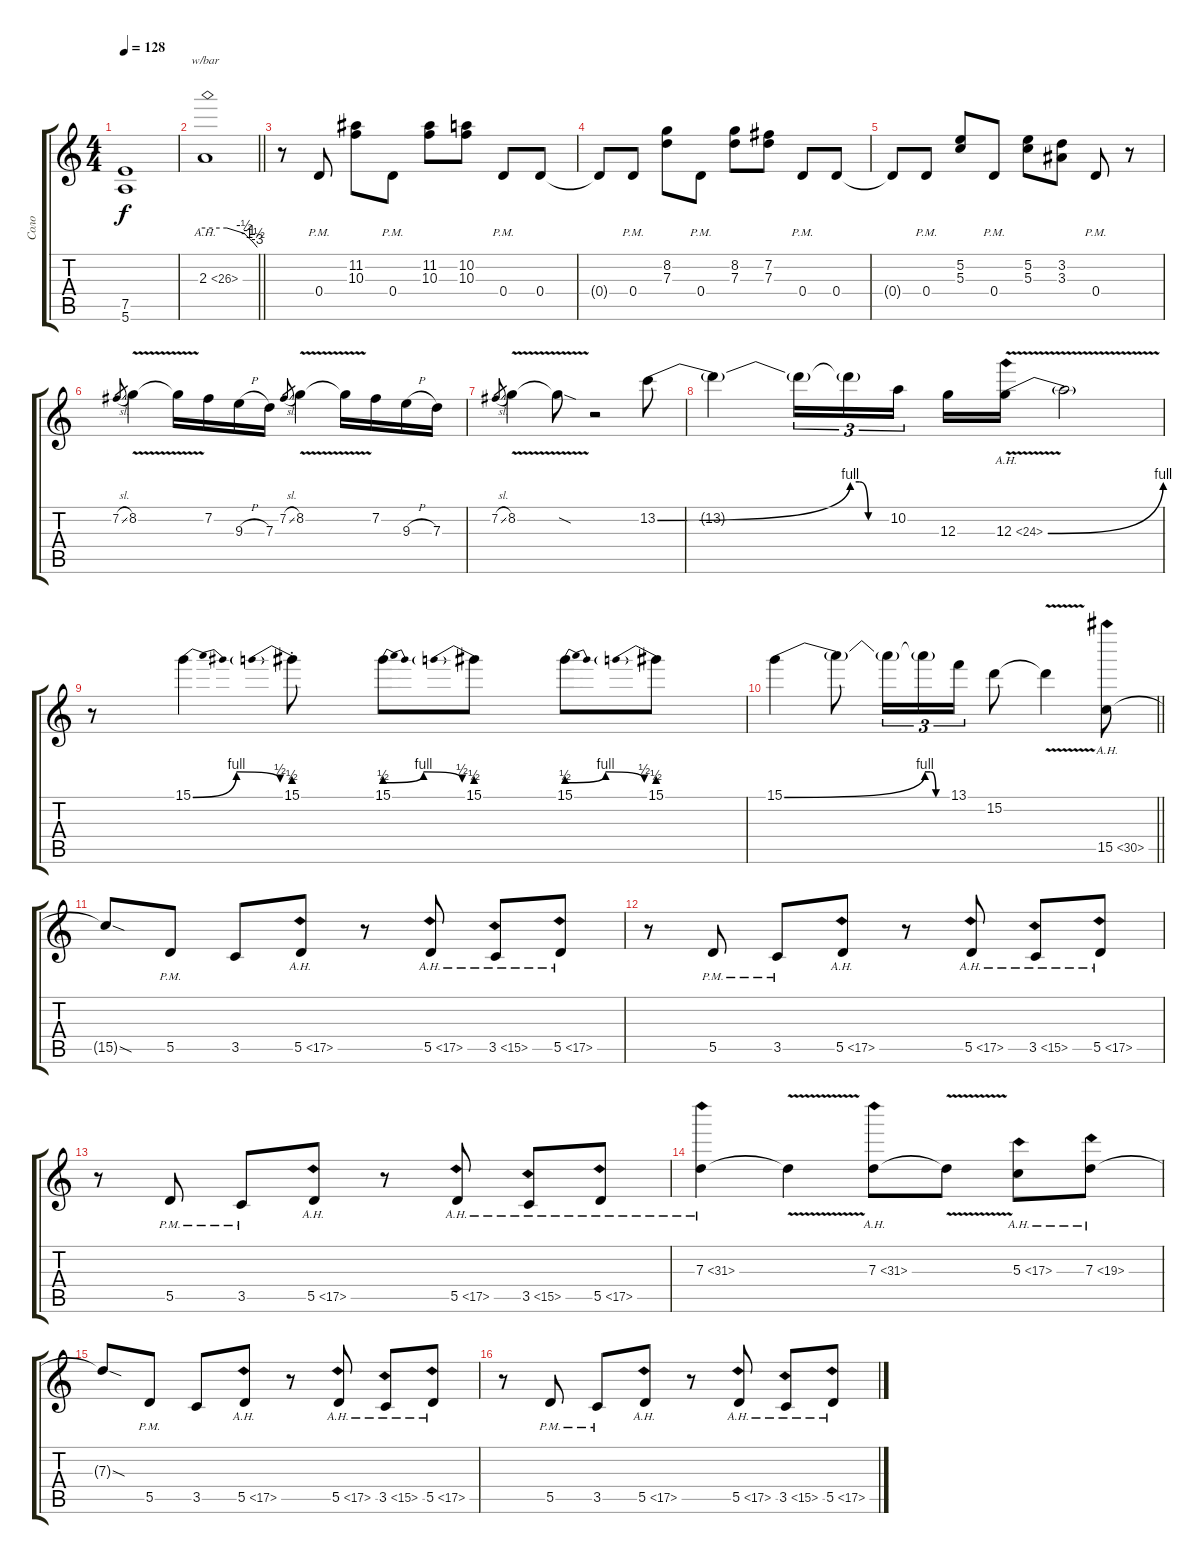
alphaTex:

\track ("Соло" "Соло") {instrument distortionguitar}
\staff {score tabs}
\tuning (E4 B3 G3 D3 A2 E2) {hide}
\ts (4 4)
\tempo 128
\clef g2
\ks c
(7.5{t} 5.6{t}).1{dy f} |
\barLineRight lightlight
2.3{ah 24}.1{tbe (custom default 0 0 25 0 45 -2 51 -4 55 -6 60 -12)} |
r.8 0.4{pm}.8 (11.2 10.3).8 0.4{pm}.8 (11.2 10.3).8 (10.2 10.3).8 0.4{pm}.8 0.4.8 |
0.4{t}.8 0.4{pm}.8 (8.2 7.3).8 0.4{pm}.8 (8.2 7.3).8 (7.2 7.3).8 0.4{pm}.8 0.4.8 |
0.4{t}.8 0.4{pm}.8 (5.2 5.3).8 0.4{pm}.8 (5.2 5.3).8 (3.2 3.3).8 0.4{pm}.8 r.8 |
7.2{sl}.8{gr} 8.2{v}.4 8.2{t}.16 7.2.16 9.3{h}.16 7.3.16 7.2{sl}.8{gr} 8.2{v}.4 8.2{t}.16 7.2.16 9.3{h}.16 7.3.16 |
7.2{sl}.8{gr} 8.2{v}.4 8.2{sod t}.8 r.2 13.2{be (bend 0 0 60 4)}.8 |
13.2{t}.4 13.2{t}.16{tu (3 2)} 13.2{be (custom 0 4 15 4 30 0 60 0) t}.16{tu (3 2)} 10.2.16{tu (3 2) beam splitsecondary} 12.3.16 12.3{be (bend 0 0 60 4) ah 12 v}.16 12.3{t}.2 |
r.8 15.1{be (bendrelease 0 0 30 4 54 4 60 2)}.4 15.1{be (prebend 0 2 60 2) st}.8 15.1{be (bendrelease 0 2 30 4 49 4 60 2)}.8 15.1{be (prebend 0 2 60 2)}.8 15.1{be (bendrelease 0 2 30 4 51 4 60 2)}.8 15.1{be (prebend 0 2 60 2)}.8 |
\barLineRight lightlight
15.1{be (bend 0 0 60 4)}.4 15.1{t}.8 15.1{t}.16{tu (3 2)} 15.1{be (custom 0 4 15 4 30 0 60 0) t}.16{tu (3 2)} 13.1.16{tu (3 2)} 15.2.8 15.2{v t}.4 15.5{ah 15}.8 |
15.5{sod t}.8 5.5{pm}.8 3.5.8 5.5{ah 12}.8 r.8 5.5{ah 12}.8 3.5{ah 12}.8 5.5{ah 12}.8 |
r.8 5.5{pm}.8 3.5{pm}.8 5.5{ah 12}.8 r.8 5.5{ah 12}.8 3.5{ah 12}.8 5.5{ah 12}.8 |
r.8 5.5{pm}.8 3.5{pm}.8 5.5{ah 12}.8 r.8 5.5{ah 12}.8 3.5{ah 12}.8 5.5{ah 12}.8 |
7.3{ah 24}.4 7.3{v t}.4 7.3{ah 24}.8 7.3{v t}.8 5.3{ah 12}.8 7.3{ah 12}.8 |
7.3{sod t}.8 5.5{pm}.8 3.5.8 5.5{ah 12}.8 r.8 5.5{ah 12}.8 3.5{ah 12}.8 5.5{ah 12}.8 |
r.8 5.5{pm}.8 3.5{pm}.8 5.5{ah 12}.8 r.8 5.5{ah 12}.8 3.5{ah 12}.8 5.5{ah 12}.8
